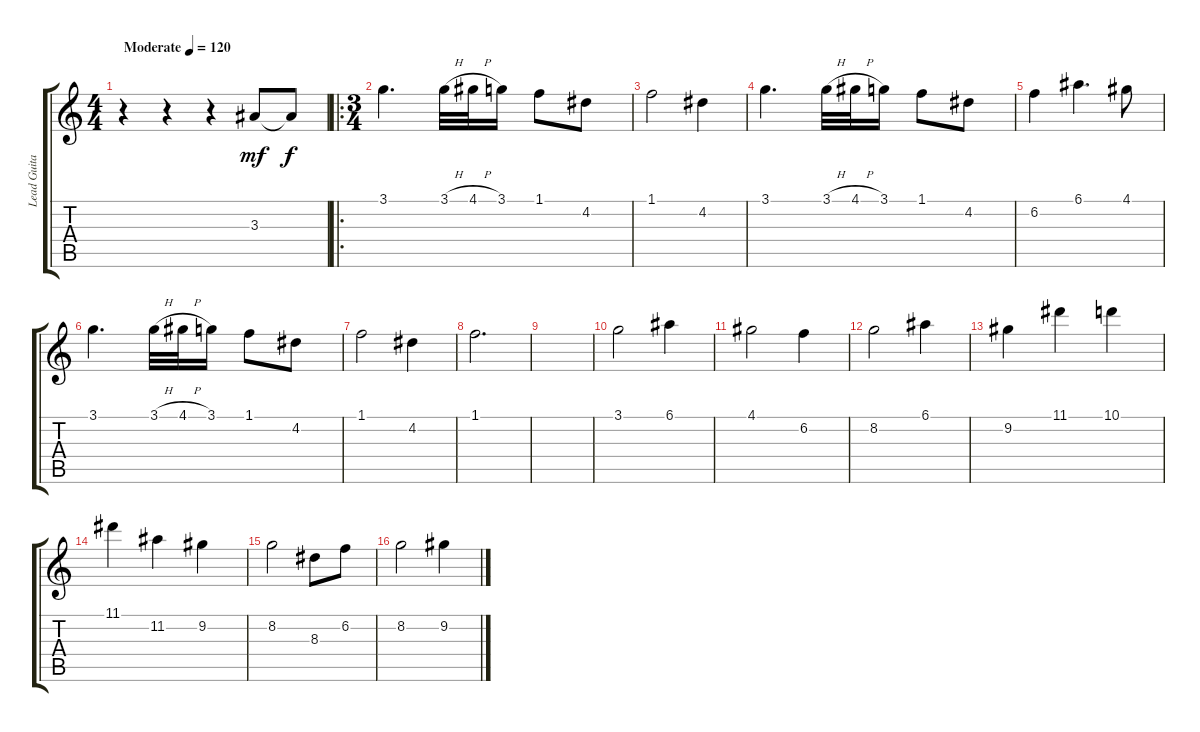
\track ("Lead Guitar" "Lead Guita") {instrument acousticguitarnylon}
\staff {score tabs}
\tuning (E4 B3 G3 D3 A2 E2) {hide}
\ts (4 4)
\tempo (120 "Moderate")
\clef g2
\ks c
r.4{dy mf instrument acousticguitarnylon} r.4 r.4 3.3.8 3.3{t}.8{dy f} |
\ro
\ts (3 4)
3.1.4{d} 3.1{h}.32 4.1{h}.32 3.1.16 1.1.8 4.2.8 |
1.1.2 4.2.4 |
3.1.4{d} 3.1{h}.32 4.1{h}.32 3.1.16 1.1.8 4.2.8 |
6.2.4 6.1.4{d} 4.1.8 |
3.1.4{d} 3.1{h}.32 4.1{h}.32 3.1.16 1.1.8 4.2.8 |
1.1.2 4.2.4 |
1.1.2{d} |
|
3.1.2 6.1.4 |
4.1.2 6.2.4 |
8.2.2 6.1.4 |
9.2.4 11.1.4 10.1.4 |
11.1.4 11.2.4 9.2.4 |
8.2.2 8.3.8 6.2.8 |
8.2.2 9.2.4
